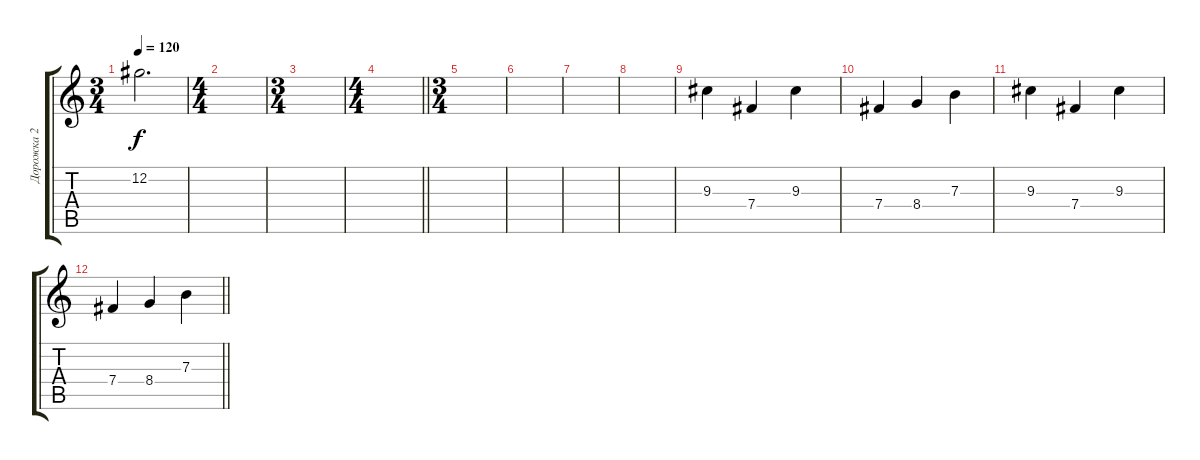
\track ("Дорожка 2" "Дорожка 2") {instrument distortionguitar}
\staff {score tabs}
\tuning (Db4 Ab3 E3 B2 Gb2 B1) {hide}
\ts (3 4)
\section ("" " ")
\tempo 120
\clef g2
\ks c
12.2.2{d dy f} |
\ts (4 4)
|
\ts (3 4)
|
\ts (4 4)
\barLineRight lightlight
|
\ts (3 4)
\section ("" " ")
|
|
|
|
9.3.4 7.4.4 9.3.4 |
7.4.4 8.4.4 7.3.4 |
9.3.4 7.4.4 9.3.4 |
\barLineRight lightlight
7.4.4 8.4.4 7.3.4
